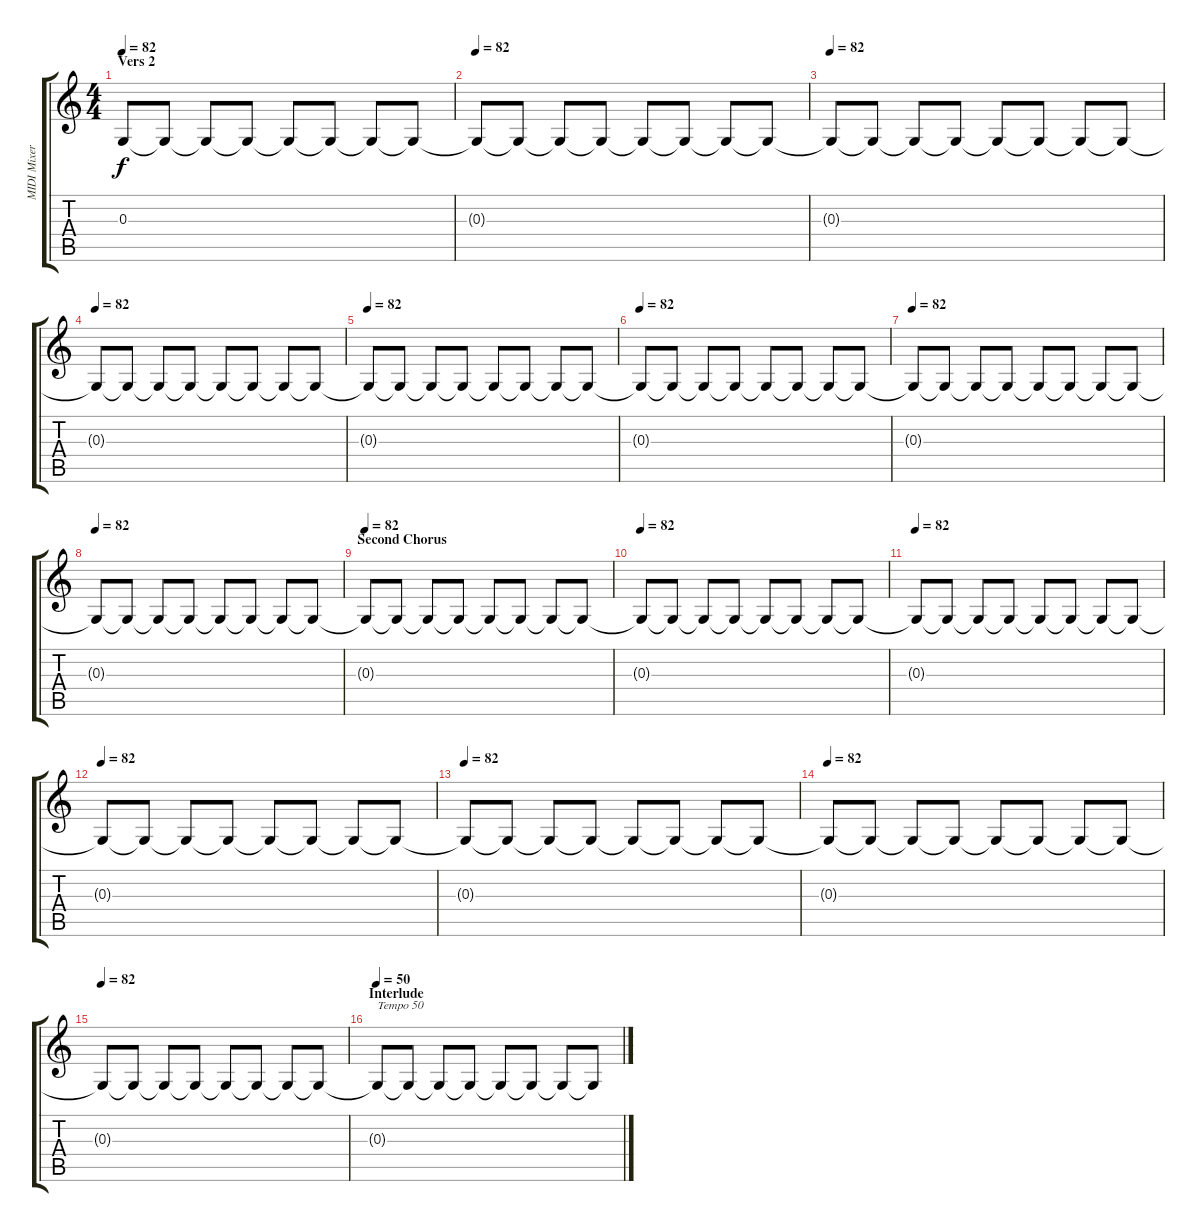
\track ("MIDI Mixer" "MIDI Mixer") {instrument applause}
\staff {score tabs}
\tuning (E4 B3 G3 D3 A2 E2) {hide}
\ts (4 4)
\section ("" "Vers 2")
\tempo 82
\clef g2
\ks c
0.3{t}.8{dy f} 0.3{t}.8 0.3{t}.8 0.3{t}.8 0.3{t}.8 0.3{t}.8 0.3{t}.8 0.3{t}.8 |
\tempo 82
0.3{t}.8 0.3{t}.8 0.3{t}.8 0.3{t}.8 0.3{t}.8 0.3{t}.8 0.3{t}.8 0.3{t}.8 |
\tempo 82
0.3{t}.8 0.3{t}.8 0.3{t}.8 0.3{t}.8 0.3{t}.8 0.3{t}.8 0.3{t}.8 0.3{t}.8 |
\tempo 82
0.3{t}.8 0.3{t}.8 0.3{t}.8 0.3{t}.8 0.3{t}.8 0.3{t}.8 0.3{t}.8 0.3{t}.8 |
\tempo 82
0.3{t}.8 0.3{t}.8 0.3{t}.8 0.3{t}.8 0.3{t}.8 0.3{t}.8 0.3{t}.8 0.3{t}.8 |
\tempo 82
0.3{t}.8 0.3{t}.8 0.3{t}.8 0.3{t}.8 0.3{t}.8 0.3{t}.8 0.3{t}.8 0.3{t}.8 |
\tempo 82
0.3{t}.8 0.3{t}.8 0.3{t}.8 0.3{t}.8 0.3{t}.8 0.3{t}.8 0.3{t}.8 0.3{t}.8 |
\tempo 82
0.3{t}.8 0.3{t}.8 0.3{t}.8 0.3{t}.8 0.3{t}.8 0.3{t}.8 0.3{t}.8 0.3{t}.8 |
\section ("" "Second Chorus")
\tempo 82
0.3{t}.8 0.3{t}.8 0.3{t}.8 0.3{t}.8 0.3{t}.8 0.3{t}.8 0.3{t}.8 0.3{t}.8 |
\tempo 82
0.3{t}.8 0.3{t}.8 0.3{t}.8 0.3{t}.8 0.3{t}.8 0.3{t}.8 0.3{t}.8 0.3{t}.8 |
\tempo 82
0.3{t}.8 0.3{t}.8 0.3{t}.8 0.3{t}.8 0.3{t}.8 0.3{t}.8 0.3{t}.8 0.3{t}.8 |
\tempo 82
0.3{t}.8 0.3{t}.8 0.3{t}.8 0.3{t}.8 0.3{t}.8 0.3{t}.8 0.3{t}.8 0.3{t}.8 |
\tempo 82
0.3{t}.8 0.3{t}.8 0.3{t}.8 0.3{t}.8 0.3{t}.8 0.3{t}.8 0.3{t}.8 0.3{t}.8 |
\tempo 82
0.3{t}.8 0.3{t}.8 0.3{t}.8 0.3{t}.8 0.3{t}.8 0.3{t}.8 0.3{t}.8 0.3{t}.8 |
\tempo 82
0.3{t}.8 0.3{t}.8 0.3{t}.8 0.3{t}.8 0.3{t}.8 0.3{t}.8 0.3{t}.8 0.3{t}.8 |
\section ("" "Interlude")
\tempo 50
0.3{t}.8{txt "Tempo 50"} 0.3{t}.8 0.3{t}.8 0.3{t}.8 0.3{t}.8 0.3{t}.8 0.3{t}.8 0.3{t}.8
